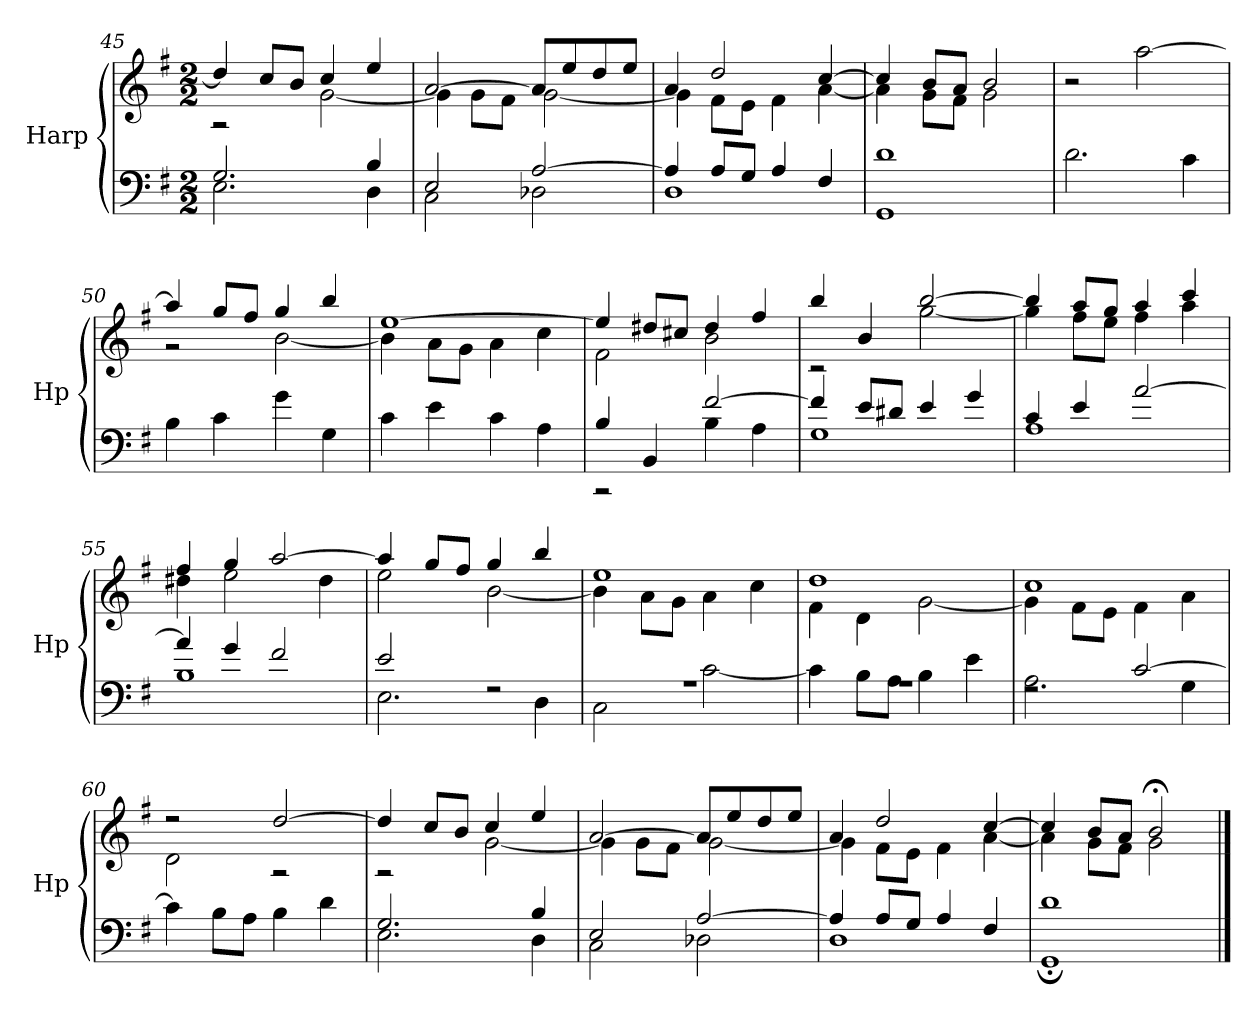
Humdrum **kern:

**kern	**kern
*part1	*part1
*staff2	*staff1
*I"Harp	*
*I'Hp	*
*clefF4	*clefG2
*k[f#]	*k[f#]
*M2/2	*M2/2
=45	=45
*^	*^
2.G/	2.E\	4dd/]	2rA
.	.	8cc/L	.
.	.	8b/J	.
.	.	4cc/	[2g\
4B/	4D\	4ee/	.
=46	=46	=46	=46
2E/	2C\	[2a/	4g\]
.	.	.	8g\L
.	.	.	8f#\J
[2A/	2D-X\	8a/L]	[2g\
.	.	8ee/	.
.	.	8dd/	.
.	.	8ee/J	.
!!LO:LB:g=z	!!
=47	=47	=47	=47
4A/]	1D	4a/	4g\]
8A/L	.	2dd/	8f#\L
8G/J	.	.	8e\J
4A/	.	.	4f#\
4F#/	.	[4cc/	[4a\
=48	=48	=48	=48
1d	1GG	4cc/]	4a\]
.	.	8b/L	8g\L
.	.	8a/J	8f#\J
.	.	2b/	2g\
*v	*v	*	*
*	*v	*v
=49	=49
2.d\	2r
.	[2aa\
4c\	.
=50	=50
*	*^
4B\	4aa/]	2r
4c\	8gg/L	.
.	8ff#/J	.
4g\	4gg/	[2b\
4G\	4bb/	.
=51	=51	=51
4c\	[1ee	4b\]
4e\	.	8a\L
.	.	8g\J
4c\	.	4a\
4A\	.	4cc\
=52	=52	=52
*^	*	*
4B/	2r	4ee/]	2f#\
4BB/	.	8dd#X/L	.
.	.	8cc#X/J	.
[2f#/	4B\	4dd#/	2b\
.	4A\	4ff#/	.
=53	=53	=53	=53
4f#/]	1G	4bb/	2r
8e/L	.	4b/	.
8d#X/J	.	.	.
4e/	.	[2bb/	[2gg\
4g/	.	.	.
!!LO:LB:g=z	!!
=54	=54	=54	=54
4c/	1A	4bb/]	4gg\]
4e/	.	8aa/L	8ff#\L
.	.	8gg/J	8ee\J
[2a/	.	4aa/	4ff#\
.	.	4ccc/	4aa\
=55	=55	=55	=55
4a/]	1B	4ff#/	4dd#X\
4g/	.	4gg/	2ee\
2f#/	.	[2aa/	.
.	.	.	4dd#\
=56	=56	=56	=56
2e/	2.E\	4aa/]	2ee\
.	.	8gg/L	.
.	.	8ff#/J	.
2rF	.	4gg/	[2b\
.	4D\	4bb/	.
=57	=57	=57	=57
1rA	2C\	1ee	4b\]
.	.	.	8a\L
.	.	.	8g\J
.	[2c\	.	4a\
.	.	.	4cc\
=58	=58	=58	=58
1rA	4c\]	1dd	4f#\
.	8B\L	.	4d\
.	8A\J	.	.
.	4B\	.	[2g\
.	4e\	.	.
=59	=59	=59	=59
2rF	2.A\	1cc	4g\]
.	.	.	8f#\L
.	.	.	8e\J
[2c/	.	.	4f#\
.	4G\	.	4a\
*v	*v	*	*
=60	=60	=60
4c\]	2r	2d\
8B\L	.	.
8A\J	.	.
4B\	[2dd/	2rA
4d\	.	.
!!LO:LB:g=z	!!
=61	=61	=61
*^	*	*
2.G/	2.E\	4dd/]	2rA
.	.	8cc/L	.
.	.	8b/J	.
.	.	4cc/	[2g\
4B/	4D\	4ee/	.
=62	=62	=62	=62
2E/	2C\	[2a/	4g\]
.	.	.	8g\L
.	.	.	8f#\J
[2A/	2D-X\	8a/L]	[2g\
.	.	8ee/	.
.	.	8dd/	.
.	.	8ee/J	.
=63	=63	=63	=63
4A/]	1D	4a/	4g\]
8A/L	.	2dd/	8f#\L
8G/J	.	.	8e\J
4A/	.	.	4f#\
4F#/	.	[4cc/	[4a\
=64	=64	=64	=64
1d	1GG;	4cc/]	4a\]
.	.	8b/L	8g\L
.	.	8a/J	8f#\J
.	.	2b;</	2g\
*v	*v	*	*
*	*v	*v
==	==
*-	*-
